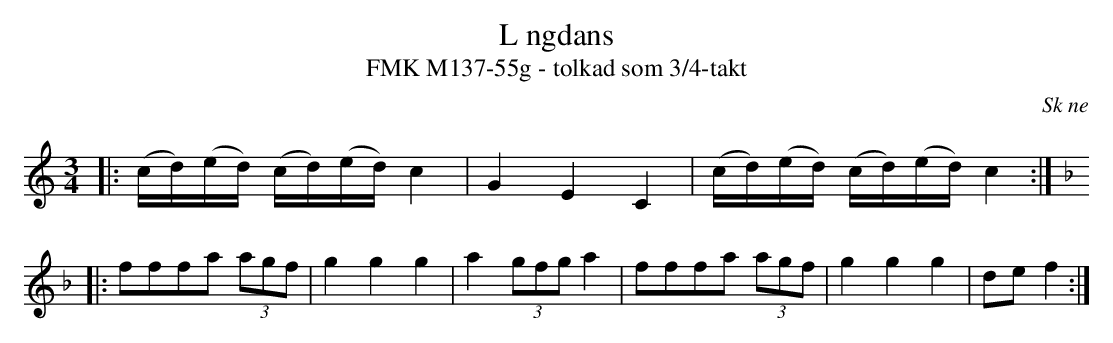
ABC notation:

X:1
T:L ngdans
T:FMK M137-55g - tolkad som 3/4-takt
O:Sk ne
M:3/4
L:1/16
K:C
|: (cd)(ed) (cd)(ed)  c4 | G4 E4 C4 | (cd)(ed) (cd)(ed) c4 :|
|:[K:F] f2f2f2a2 (3a2g2f2 | g4 g4 g4|  a4 (3g2f2g2 a4 | f2f2f2a2 (3a2g2f2 | g4 g4 g4 | d2e2 f4  :|
